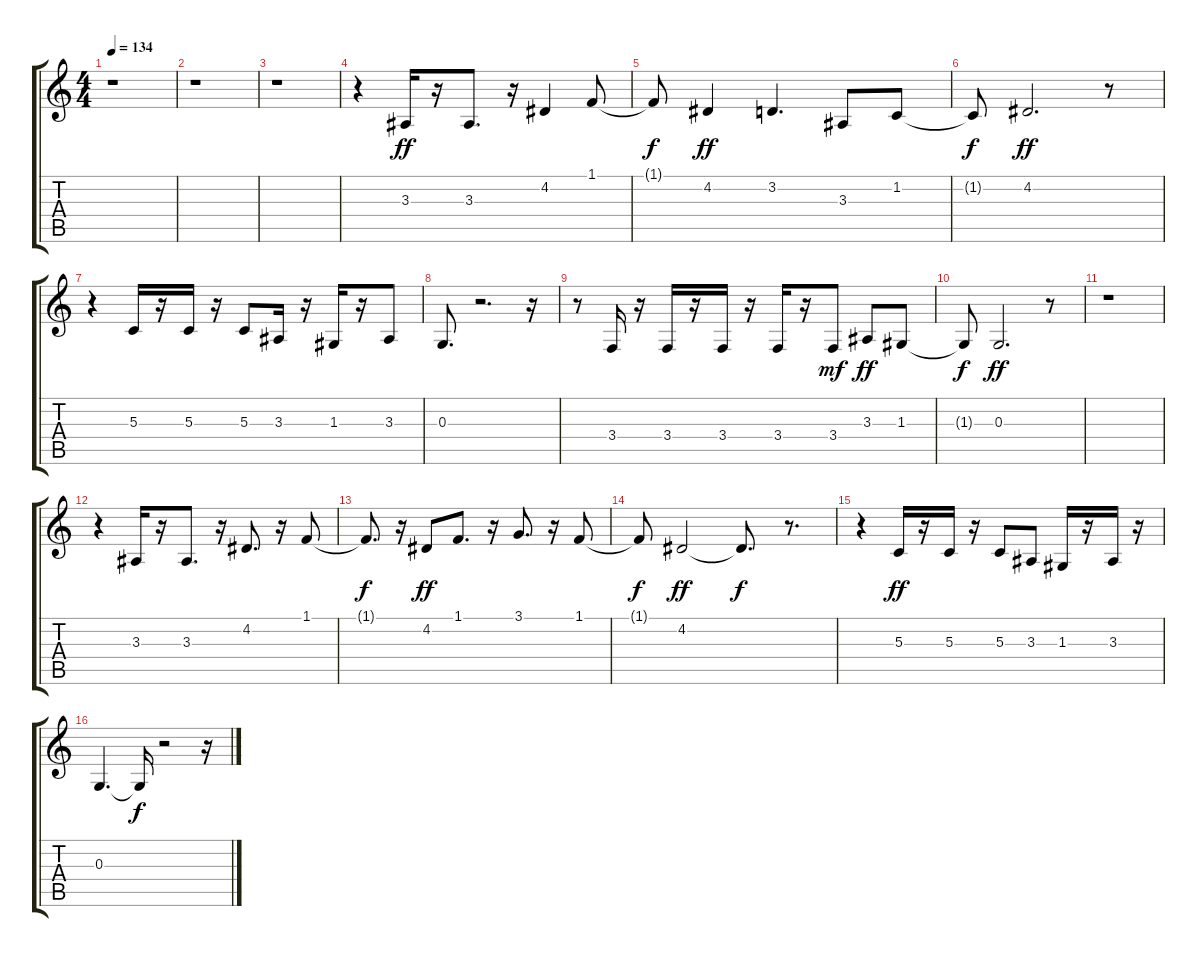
\track "" {instrument voiceoohs}
\staff {score tabs}
\tuning (E4 B3 G3 D3 A2 E2) {hide}
\ts (4 4)
\tempo 134
\clef g2
\ks c
r.1{dy f} |
r.1 |
r.1 |
r.4 3.3.16{dy ff} r.16 3.3.8{d} r.16 4.2.4 1.1.8 |
1.1{t}.8{dy f} 4.2.4{dy ff} 3.2.4{d} 3.3.8 1.2.8 |
1.2{t}.8{dy f} 4.2.2{d dy ff} r.8 |
r.4 5.3.16 r.16 5.3.16 r.16 5.3.8 3.3.16 r.16 1.3.16 r.16 3.3.8 |
0.3.8{d} r.2{d} r.16 |
r.8 3.4.16 r.16 3.4.16 r.16 3.4.16 r.16 3.4.16 r.16 3.4.8{dy mf} 3.3.8{dy ff} 1.3.8 |
1.3{t}.8{dy f} 0.3.2{d dy ff} r.8 |
r.1 |
r.4 3.3.16 r.16 3.3.8{d} r.16 4.2.8{d} r.16 1.1.8 |
1.1{t}.8{d dy f} r.16 4.2.8{dy ff} 1.1.8{d} r.16 3.1.8{d} r.16 1.1.8 |
1.1{t}.8{dy f} 4.2.2{dy ff} 4.2{t}.8{d dy f} r.8{d} |
r.4 5.3.16{dy ff} r.16 5.3.16 r.16 5.3.8 3.3.8 1.3.16 r.16 3.3.16 r.16 |
0.3.4{d} 0.3{t}.16{dy f} r.2 r.16
